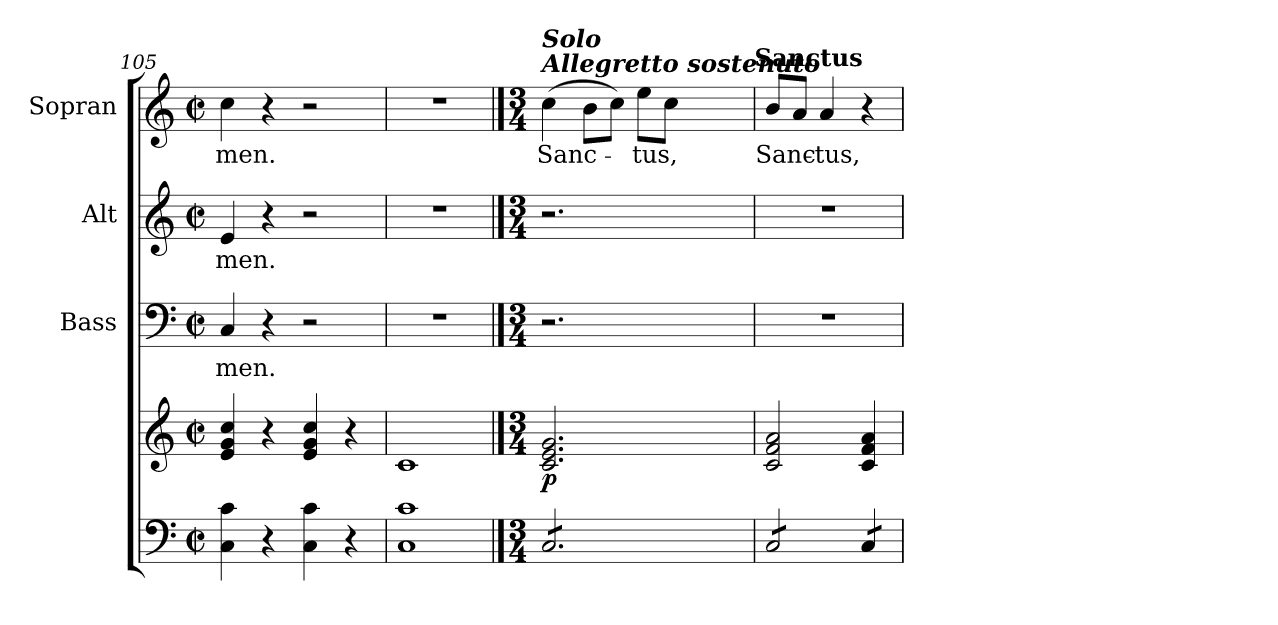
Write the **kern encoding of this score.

**kern	**kern	**dynam	**kern	**text	**kern	**text	**kern	**text
*part4	*part4	*part4	*part3	*part3	*part2	*part2	*part1	*part1
*staff5	*staff4	*staff4/5	*staff3	*staff3	*staff2	*staff2	*staff1	*staff1
*	*	*	*I"Bass	*	*I"Alt	*	*I"Sopran	*
*	*	*	*I'B.	*	*I'A.	*	*I'S.	*
*clefF4	*clefG2	*	*clefF4	*	*clefG2	*	*clefG2	*
*k[]	*k[]	*	*k[]	*	*k[]	*	*k[]	*
*C:	*C:	*	*C:	*	*C:	*	*C:	*
*M2/2	*M2/2	*	*M2/2	*	*M2/2	*	*M2/2	*
*met(c|)	*met(c|)	*	*met(c|)	*	*met(c|)	*	*met(c|)	*
=105	=105	=105	=105	=105	=105	=105	=105	=105
!	!	!	!	!LO:LY:b	!	!LO:LY:b	!	!LO:LY:b
4C\ 4c\	4e/ 4g/ 4cc/	.	4C/	-men.	4e/	-men.	4cc\	-men.
4r	4r	.	4r	.	4r	.	4r	.
4C\ 4c\	4e/ 4g/ 4cc/	.	2r	.	2r	.	2r	.
4r	4r	.	.	.	.	.	.	.
=106	=106	=106	=106	=106	=106	=106	=106	=106
1C 1c	1c	.	1r	.	1r	.	1r	.
!!LO:PB:g=z
==107	==107	==107	==107	==107	==107	==107	==107	==107
*M3/4	*M3/4	*	*M3/4	*	*M3/4	*	*M3/4	*
!	!	!	!	!	!	!	!LO:TX:a:Bi:t=Allegretto sostenuto	!
!	!	!	!	!	!	!	!LO:TX:a:Bi:t=Solo	!
!	!	!LO:DY:b	!	!	!	!	!	!LO:LY:b
*tremolo	*	*	*	*	*	*	*	*
8C/L	2.c/ 2.e/ 2.g/	p	2.r	.	2.r	.	(>4cc\	Sanc-
8C/	.	.	.	.	.	.	.	.
8C/	.	.	.	.	.	.	8b\L	.
8C/	.	.	.	.	.	.	8cc\J)	.
!	!	!	!	!	!	!	!	!LO:LY:b
8C/	.	.	.	.	.	.	8ee\L	-tus,
8C/J	.	.	.	.	.	.	8cc\J	.
2ryy	2ryy	.	2ryy	.	2ryy	.	2ryy	.
!	!	!	!	!	!	!	!LO:TX:a:B:t=Sanctus	!
=108	=108	=108	=108	=108	=108	=108	=108	=108
!	!	!	!	!	!	!	!	!LO:LY:b
8C/L	2c/ 2f/ 2a/	.	2.r	.	2.r	.	8b/L	Sanc-
8C/	.	.	.	.	.	.	8a/J	.
!	!	!	!	!	!	!	!	!LO:LY:b
8C/	.	.	.	.	.	.	4a/	-tus,
8C/J	.	.	.	.	.	.	.	.
8C/L	4c/ 4f/ 4a/	.	.	.	.	.	4r	.
8C/J	.	.	.	.	.	.	.	.
*Xtremolo	*	*	*	*	*	*	*	*
=	=	=	=	=	=	=	=	=
*-	*-	*-	*-	*-	*-	*-	*-	*-
